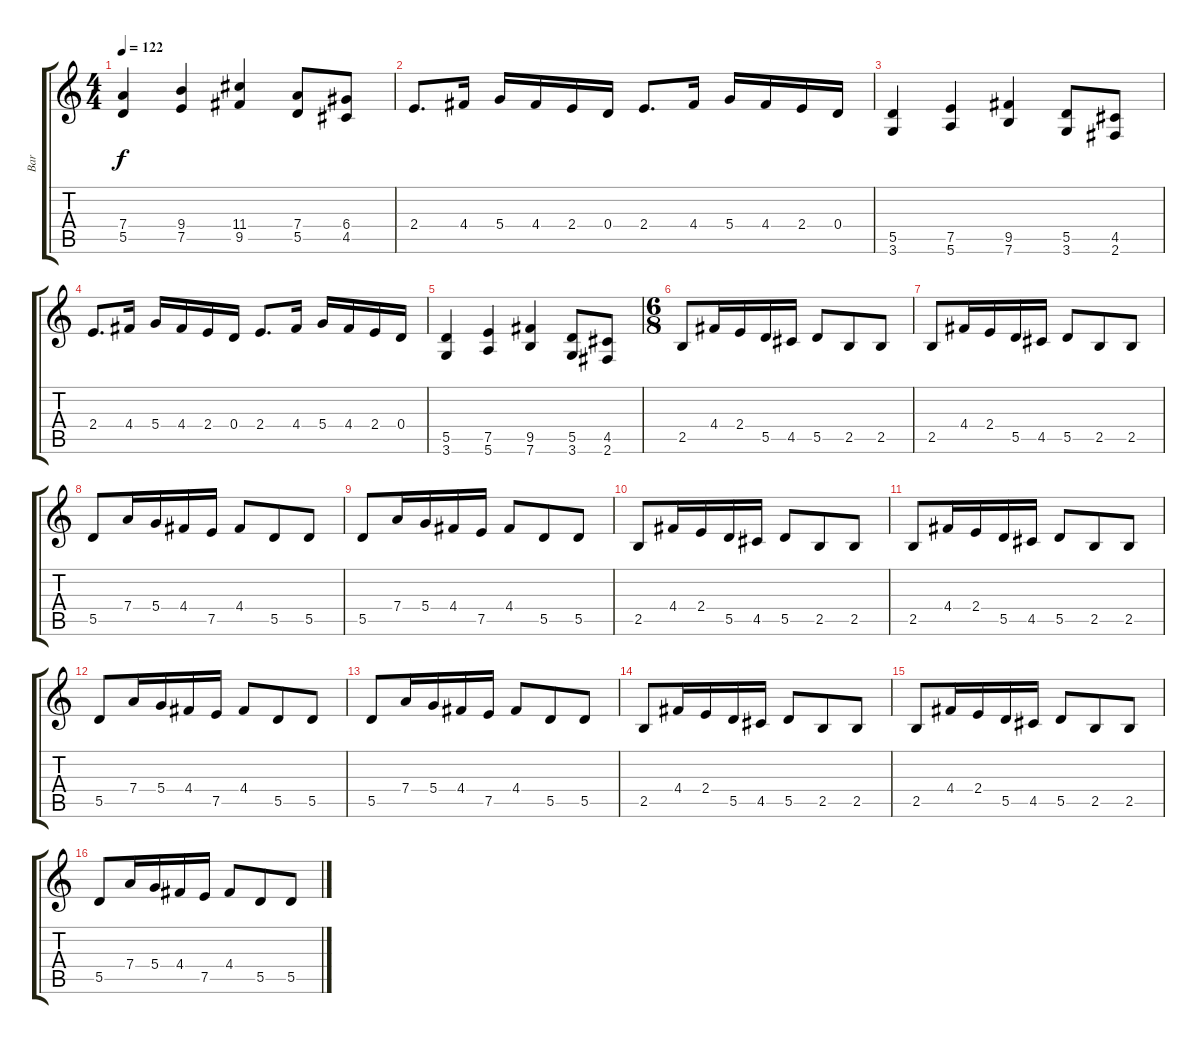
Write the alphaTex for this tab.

\track ("Bar" "Bar") {instrument distortionguitar}
\staff {score tabs}
\tuning (E4 B3 G3 D3 A2 E2) {hide}
\ts (4 4)
\tempo 122
\clef g2
\ks c
(7.4 5.5).4{dy f} (9.4 7.5).4 (11.4 9.5).4 (7.4 5.5).8 (6.4 4.5).8 |
2.4.8{d} 4.4.16 5.4.16 4.4.16 2.4.16 0.4.16 2.4.8{d} 4.4.16 5.4.16 4.4.16 2.4.16 0.4.16 |
(5.5 3.6).4 (7.5 5.6).4 (9.5 7.6).4 (5.5 3.6).8 (4.5 2.6).8 |
2.4.8{d} 4.4.16 5.4.16 4.4.16 2.4.16 0.4.16 2.4.8{d} 4.4.16 5.4.16 4.4.16 2.4.16 0.4.16 |
(5.5 3.6).4 (7.5 5.6).4 (9.5 7.6).4 (5.5 3.6).8 (4.5 2.6).8 |
\ts (6 8)
2.5.8 4.4.16 2.4.16 5.5.16 4.5.16 5.5.8 2.5.8 2.5.8 |
2.5.8 4.4.16 2.4.16 5.5.16 4.5.16 5.5.8 2.5.8 2.5.8 |
5.5.8 7.4.16 5.4.16 4.4.16 7.5.16 4.4.8 5.5.8 5.5.8 |
5.5.8 7.4.16 5.4.16 4.4.16 7.5.16 4.4.8 5.5.8 5.5.8 |
2.5.8 4.4.16 2.4.16 5.5.16 4.5.16 5.5.8 2.5.8 2.5.8 |
2.5.8 4.4.16 2.4.16 5.5.16 4.5.16 5.5.8 2.5.8 2.5.8 |
5.5.8 7.4.16 5.4.16 4.4.16 7.5.16 4.4.8 5.5.8 5.5.8 |
5.5.8 7.4.16 5.4.16 4.4.16 7.5.16 4.4.8 5.5.8 5.5.8 |
2.5.8 4.4.16 2.4.16 5.5.16 4.5.16 5.5.8 2.5.8 2.5.8 |
2.5.8 4.4.16 2.4.16 5.5.16 4.5.16 5.5.8 2.5.8 2.5.8 |
5.5.8 7.4.16 5.4.16 4.4.16 7.5.16 4.4.8 5.5.8 5.5.8
